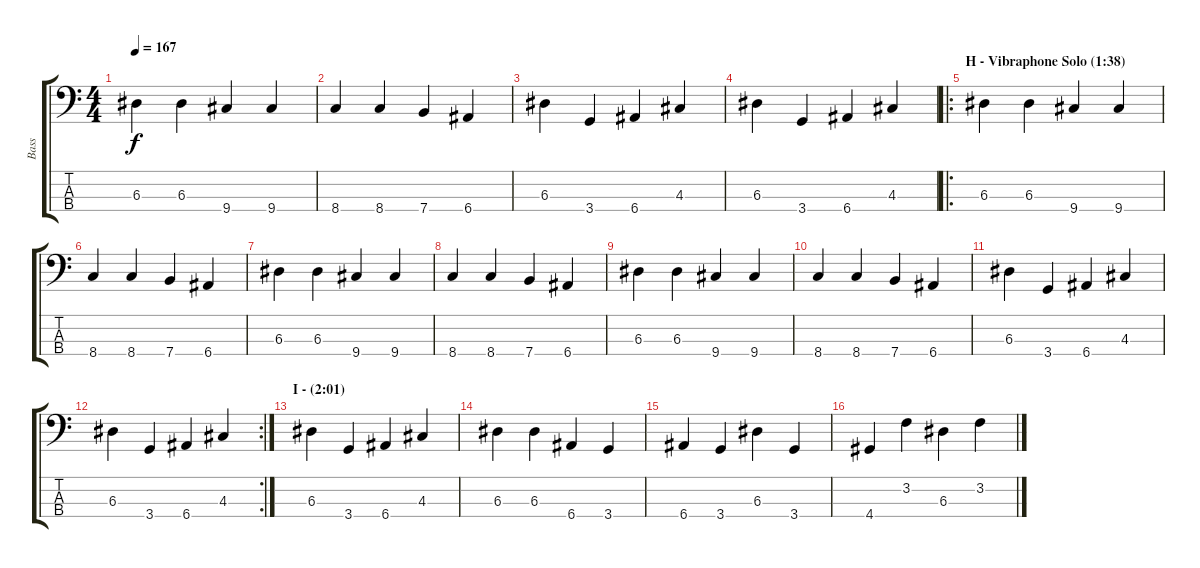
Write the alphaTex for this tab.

\track ("Bass" "Bass") {instrument electricbasspick}
\staff {score tabs}
\tuning (G2 D2 A1 E1) {hide}
\ts (4 4)
\tempo 167
\clef f4
\ks c
6.3.4{dy f} 6.3.4 9.4.4 9.4.4 |
8.4.4 8.4.4 7.4.4 6.4.4 |
6.3.4 3.4.4 6.4.4 4.3.4 |
6.3.4 3.4.4 6.4.4 4.3.4 |
\ro
\section ("" "H - Vibraphone Solo (1:38)")
6.3.4 6.3.4 9.4.4 9.4.4 |
8.4.4 8.4.4 7.4.4 6.4.4 |
6.3.4 6.3.4 9.4.4 9.4.4 |
8.4.4 8.4.4 7.4.4 6.4.4 |
6.3.4 6.3.4 9.4.4 9.4.4 |
8.4.4 8.4.4 7.4.4 6.4.4 |
6.3.4 3.4.4 6.4.4 4.3.4 |
\rc 2
6.3.4 3.4.4 6.4.4 4.3.4 |
\section ("" "I - (2:01)")
6.3.4 3.4.4 6.4.4 4.3.4 |
6.3.4 6.3.4 6.4.4 3.4.4 |
6.4.4 3.4.4 6.3.4 3.4.4 |
4.4.4 3.2.4 6.3.4 3.2.4
